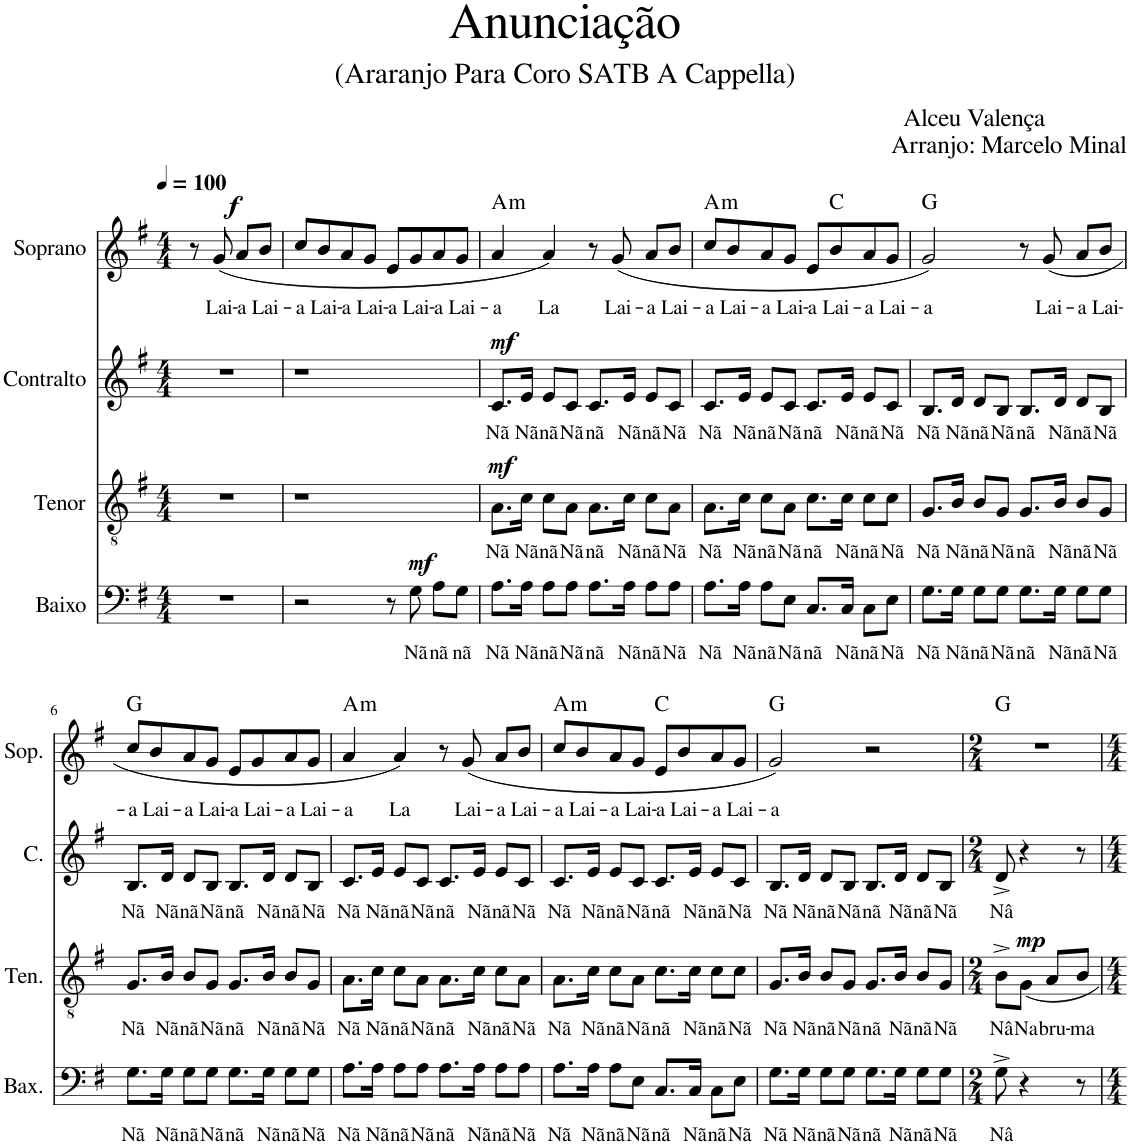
**kern	**text	**dynam	**kern	**text	**dynam	**kern	**text	**dynam	**kern	**text	**dynam	**harte
*part4	*part4	*part4	*part3	*part3	*part3	*part2	*part2	*part2	*part1	*part1	*part1	*part1
*staff4	*staff4	*staff4	*staff3	*staff3	*staff3	*staff2	*staff2	*staff2	*staff1	*staff1	*staff1	*
*I"Baixo	*	*	*I"Tenor	*	*	*I"Contralto	*	*	*I"Soprano	*	*	*
*I'Bax.	*	*	*I'Ten.	*	*	*I'C.	*	*	*I'Sop.	*	*	*
*clefF4	*	*	*clefGv2	*	*	*clefG2	*	*	*clefG2	*	*	*
*k[f#]	*	*	*k[f#]	*	*	*k[f#]	*	*	*k[f#]	*	*	*
*M4/4	*	*	*M4/4	*	*	*M4/4	*	*	*M4/4	*	*	*
*MM100	*	*	*MM100	*	*	*MM100	*	*	*MM100	*	*	*
=1	=1	=1	=1	=1	=1	=1	=1	=1	=1	=1	=1	=1
1r	.	.	1r	.	.	1r	.	.	8r	.	.	.
!	!	!	!	!	!	!	!	!	!	!LO:LY:b	!LO:DY:a	!
.	.	.	.	.	.	.	.	.	(<8g/	Lai-	f	.
!	!	!	!	!	!	!	!	!	!	!LO:LY:b	!	!
.	.	.	.	.	.	.	.	.	8a/L	-a	.	.
!	!	!	!	!	!	!	!	!	!	!LO:LY:b	!	!
.	.	.	.	.	.	.	.	.	8b/J	Lai-	.	.
.	.	.	.	.	.	.	.	.	2ryy	.	.	.
=2	=2	=2	=2	=2	=2	=2	=2	=2	=2	=2	=2	=2
!	!	!	!	!	!	!	!	!	!	!LO:LY:b	!	!
2r	.	.	1r	.	.	1r	.	.	8cc/L	-a	.	.
!	!	!	!	!	!	!	!	!	!	!LO:LY:b	!	!
.	.	.	.	.	.	.	.	.	8b/	Lai-	.	.
!	!	!	!	!	!	!	!	!	!	!LO:LY:b	!	!
.	.	.	.	.	.	.	.	.	8a/	-a	.	.
!	!	!	!	!	!	!	!	!	!	!LO:LY:b	!	!
.	.	.	.	.	.	.	.	.	8g/J	Lai-	.	.
!	!	!	!	!	!	!	!	!	!	!LO:LY:b	!	!
8r	.	.	.	.	.	.	.	.	8e/L	-a	.	.
!	!LO:LY:b	!LO:DY:a	!	!	!	!	!	!	!	!LO:LY:b	!	!
8G\	Nã	mf	.	.	.	.	.	.	8g/	Lai-	.	.
!	!LO:LY:b	!	!	!	!	!	!	!	!	!LO:LY:b	!	!
8A\L	nã	.	.	.	.	.	.	.	8a/	-a	.	.
!	!LO:LY:b	!	!	!	!	!	!	!	!	!LO:LY:b	!	!
8G\J	nã	.	.	.	.	.	.	.	8g/J	Lai-	.	.
=3	=3	=3	=3	=3	=3	=3	=3	=3	=3	=3	=3	=3
!	!LO:LY:b	!	!	!LO:LY:b	!LO:DY:a	!	!LO:LY:b	!LO:DY:a	!	!LO:LY:b	!	!LO:H:kt=m
8.A\L	Nã	.	8.A\L	Nã	mf	8.c/L	Nã	mf	4a/	-a	.	A:min
!	!LO:LY:b	!	!	!LO:LY:b	!	!	!LO:LY:b	!	!	!	!	!
16A\Jk	Nã	.	16c\Jk	Nã	.	16e/Jk	Nã	.	.	.	.	.
!	!LO:LY:b	!	!	!LO:LY:b	!	!	!LO:LY:b	!	!	!LO:LY:b	!	!
8A\L	nã	.	8c\L	nã	.	8e/L	nã	.	4a/)	La	.	.
!	!LO:LY:b	!	!	!LO:LY:b	!	!	!LO:LY:b	!	!	!	!	!
8A\J	Nã	.	8A\J	Nã	.	8c/J	Nã	.	.	.	.	.
!	!LO:LY:b	!	!	!LO:LY:b	!	!	!LO:LY:b	!	!	!	!	!
8.A\L	nã	.	8.A\L	nã	.	8.c/L	nã	.	8r	.	.	.
!	!	!	!	!	!	!	!	!	!	!LO:LY:b	!	!
.	.	.	.	.	.	.	.	.	(<8g/	Lai-	.	.
!	!LO:LY:b	!	!	!LO:LY:b	!	!	!LO:LY:b	!	!	!	!	!
16A\Jk	Nã	.	16c\Jk	Nã	.	16e/Jk	Nã	.	.	.	.	.
!	!LO:LY:b	!	!	!LO:LY:b	!	!	!LO:LY:b	!	!	!LO:LY:b	!	!
8A\L	nã	.	8c\L	nã	.	8e/L	nã	.	8a/L	-a	.	.
!	!LO:LY:b	!	!	!LO:LY:b	!	!	!LO:LY:b	!	!	!LO:LY:b	!	!
8A\J	Nã	.	8A\J	Nã	.	8c/J	Nã	.	8b/J	Lai-	.	.
=4	=4	=4	=4	=4	=4	=4	=4	=4	=4	=4	=4	=4
!	!LO:LY:b	!	!	!LO:LY:b	!	!	!LO:LY:b	!	!	!LO:LY:b	!	!LO:H:kt=m
8.A\L	Nã	.	8.A\L	Nã	.	8.c/L	Nã	.	8cc/L	-a	.	A:min
!	!	!	!	!	!	!	!	!	!	!LO:LY:b	!	!
.	.	.	.	.	.	.	.	.	8b/	Lai-	.	.
!	!LO:LY:b	!	!	!LO:LY:b	!	!	!LO:LY:b	!	!	!	!	!
16A\Jk	Nã	.	16c\Jk	Nã	.	16e/Jk	Nã	.	.	.	.	.
!	!LO:LY:b	!	!	!LO:LY:b	!	!	!LO:LY:b	!	!	!LO:LY:b	!	!
8A\L	nã	.	8c\L	nã	.	8e/L	nã	.	8a/	-a	.	.
!	!LO:LY:b	!	!	!LO:LY:b	!	!	!LO:LY:b	!	!	!LO:LY:b	!	!
8E\J	Nã	.	8A\J	Nã	.	8c/J	Nã	.	8g/J	Lai-	.	.
!	!LO:LY:b	!	!	!LO:LY:b	!	!	!LO:LY:b	!	!	!LO:LY:b	!	!
8.C/L	nã	.	8.c\L	nã	.	8.c/L	nã	.	8e/L	-a	.	.
!	!	!	!	!	!	!	!	!	!	!LO:LY:b	!	!
.	.	.	.	.	.	.	.	.	8b/	Lai-	.	C:maj
!	!LO:LY:b	!	!	!LO:LY:b	!	!	!LO:LY:b	!	!	!	!	!
16C/Jk	Nã	.	16c\Jk	Nã	.	16e/Jk	Nã	.	.	.	.	.
!	!LO:LY:b	!	!	!LO:LY:b	!	!	!LO:LY:b	!	!	!LO:LY:b	!	!
8C\L	nã	.	8c\L	nã	.	8e/L	nã	.	8a/	-a	.	.
!	!LO:LY:b	!	!	!LO:LY:b	!	!	!LO:LY:b	!	!	!LO:LY:b	!	!
8E\J	Nã	.	8c\J	Nã	.	8c/J	Nã	.	8g/J	Lai-	.	.
=5	=5	=5	=5	=5	=5	=5	=5	=5	=5	=5	=5	=5
!	!LO:LY:b	!	!	!LO:LY:b	!	!	!LO:LY:b	!	!	!LO:LY:b	!	!
8.G\L	Nã	.	8.G/L	Nã	.	8.B/L	Nã	.	2g/)	-a	.	G:maj
!	!LO:LY:b	!	!	!LO:LY:b	!	!	!LO:LY:b	!	!	!	!	!
16G\Jk	Nã	.	16B/Jk	Nã	.	16d/Jk	Nã	.	.	.	.	.
!	!LO:LY:b	!	!	!LO:LY:b	!	!	!LO:LY:b	!	!	!	!	!
8G\L	nã	.	8B/L	nã	.	8d/L	nã	.	.	.	.	.
!	!LO:LY:b	!	!	!LO:LY:b	!	!	!LO:LY:b	!	!	!	!	!
8G\J	Nã	.	8G/J	Nã	.	8B/J	Nã	.	.	.	.	.
!	!LO:LY:b	!	!	!LO:LY:b	!	!	!LO:LY:b	!	!	!	!	!
8.G\L	nã	.	8.G/L	nã	.	8.B/L	nã	.	8r	.	.	.
!	!	!	!	!	!	!	!	!	!	!LO:LY:b	!	!
.	.	.	.	.	.	.	.	.	(<8g/	Lai-	.	.
!	!LO:LY:b	!	!	!LO:LY:b	!	!	!LO:LY:b	!	!	!	!	!
16G\Jk	Nã	.	16B/Jk	Nã	.	16d/Jk	Nã	.	.	.	.	.
!	!LO:LY:b	!	!	!LO:LY:b	!	!	!LO:LY:b	!	!	!LO:LY:b	!	!
8G\L	nã	.	8B/L	nã	.	8d/L	nã	.	8a/L	-a	.	.
!	!LO:LY:b	!	!	!LO:LY:b	!	!	!LO:LY:b	!	!	!LO:LY:b	!	!
8G\J	Nã	.	8G/J	Nã	.	8B/J	Nã	.	8b/J	Lai-	.	.
!!LO:LB:g=z
=6	=6	=6	=6	=6	=6	=6	=6	=6	=6	=6	=6	=6
!	!LO:LY:b	!	!	!LO:LY:b	!	!	!LO:LY:b	!	!	!LO:LY:b	!	!
8.G\L	Nã	.	8.G/L	Nã	.	8.B/L	Nã	.	8cc/L	-a	.	G:maj
!	!	!	!	!	!	!	!	!	!	!LO:LY:b	!	!
.	.	.	.	.	.	.	.	.	8b/	Lai-	.	.
!	!LO:LY:b	!	!	!LO:LY:b	!	!	!LO:LY:b	!	!	!	!	!
16G\Jk	Nã	.	16B/Jk	Nã	.	16d/Jk	Nã	.	.	.	.	.
!	!LO:LY:b	!	!	!LO:LY:b	!	!	!LO:LY:b	!	!	!LO:LY:b	!	!
8G\L	nã	.	8B/L	nã	.	8d/L	nã	.	8a/	-a	.	.
!	!LO:LY:b	!	!	!LO:LY:b	!	!	!LO:LY:b	!	!	!LO:LY:b	!	!
8G\J	Nã	.	8G/J	Nã	.	8B/J	Nã	.	8g/J	Lai-	.	.
!	!LO:LY:b	!	!	!LO:LY:b	!	!	!LO:LY:b	!	!	!LO:LY:b	!	!
8.G\L	nã	.	8.G/L	nã	.	8.B/L	nã	.	8e/L	-a	.	.
!	!	!	!	!	!	!	!	!	!	!LO:LY:b	!	!
.	.	.	.	.	.	.	.	.	8g/	Lai-	.	.
!	!LO:LY:b	!	!	!LO:LY:b	!	!	!LO:LY:b	!	!	!	!	!
16G\Jk	Nã	.	16B/Jk	Nã	.	16d/Jk	Nã	.	.	.	.	.
!	!LO:LY:b	!	!	!LO:LY:b	!	!	!LO:LY:b	!	!	!LO:LY:b	!	!
8G\L	nã	.	8B/L	nã	.	8d/L	nã	.	8a/	-a	.	.
!	!LO:LY:b	!	!	!LO:LY:b	!	!	!LO:LY:b	!	!	!LO:LY:b	!	!
8G\J	Nã	.	8G/J	Nã	.	8B/J	Nã	.	8g/J	Lai-	.	.
=7	=7	=7	=7	=7	=7	=7	=7	=7	=7	=7	=7	=7
!	!LO:LY:b	!	!	!LO:LY:b	!	!	!LO:LY:b	!	!	!LO:LY:b	!	!LO:H:kt=m
8.A\L	Nã	.	8.A\L	Nã	.	8.c/L	Nã	.	4a/	-a	.	A:min
!	!LO:LY:b	!	!	!LO:LY:b	!	!	!LO:LY:b	!	!	!	!	!
16A\Jk	Nã	.	16c\Jk	Nã	.	16e/Jk	Nã	.	.	.	.	.
!	!LO:LY:b	!	!	!LO:LY:b	!	!	!LO:LY:b	!	!	!LO:LY:b	!	!
8A\L	nã	.	8c\L	nã	.	8e/L	nã	.	4a/)	La	.	.
!	!LO:LY:b	!	!	!LO:LY:b	!	!	!LO:LY:b	!	!	!	!	!
8A\J	Nã	.	8A\J	Nã	.	8c/J	Nã	.	.	.	.	.
!	!LO:LY:b	!	!	!LO:LY:b	!	!	!LO:LY:b	!	!	!	!	!
8.A\L	nã	.	8.A\L	nã	.	8.c/L	nã	.	8r	.	.	.
!	!	!	!	!	!	!	!	!	!	!LO:LY:b	!	!
.	.	.	.	.	.	.	.	.	(<8g/	Lai-	.	.
!	!LO:LY:b	!	!	!LO:LY:b	!	!	!LO:LY:b	!	!	!	!	!
16A\Jk	Nã	.	16c\Jk	Nã	.	16e/Jk	Nã	.	.	.	.	.
!	!LO:LY:b	!	!	!LO:LY:b	!	!	!LO:LY:b	!	!	!LO:LY:b	!	!
8A\L	nã	.	8c\L	nã	.	8e/L	nã	.	8a/L	-a	.	.
!	!LO:LY:b	!	!	!LO:LY:b	!	!	!LO:LY:b	!	!	!LO:LY:b	!	!
8A\J	Nã	.	8A\J	Nã	.	8c/J	Nã	.	8b/J	Lai-	.	.
=8	=8	=8	=8	=8	=8	=8	=8	=8	=8	=8	=8	=8
!	!LO:LY:b	!	!	!LO:LY:b	!	!	!LO:LY:b	!	!	!LO:LY:b	!	!LO:H:kt=m
8.A\L	Nã	.	8.A\L	Nã	.	8.c/L	Nã	.	8cc/L	-a	.	A:min
!	!	!	!	!	!	!	!	!	!	!LO:LY:b	!	!
.	.	.	.	.	.	.	.	.	8b/	Lai-	.	.
!	!LO:LY:b	!	!	!LO:LY:b	!	!	!LO:LY:b	!	!	!	!	!
16A\Jk	Nã	.	16c\Jk	Nã	.	16e/Jk	Nã	.	.	.	.	.
!	!LO:LY:b	!	!	!LO:LY:b	!	!	!LO:LY:b	!	!	!LO:LY:b	!	!
8A\L	nã	.	8c\L	nã	.	8e/L	nã	.	8a/	-a	.	.
!	!LO:LY:b	!	!	!LO:LY:b	!	!	!LO:LY:b	!	!	!LO:LY:b	!	!
8E\J	Nã	.	8A\J	Nã	.	8c/J	Nã	.	8g/J	Lai-	.	.
!	!LO:LY:b	!	!	!LO:LY:b	!	!	!LO:LY:b	!	!	!LO:LY:b	!	!
8.C/L	nã	.	8.c\L	nã	.	8.c/L	nã	.	8e/L	-a	.	C:maj
!	!	!	!	!	!	!	!	!	!	!LO:LY:b	!	!
.	.	.	.	.	.	.	.	.	8b/	Lai-	.	.
!	!LO:LY:b	!	!	!LO:LY:b	!	!	!LO:LY:b	!	!	!	!	!
16C/Jk	Nã	.	16c\Jk	Nã	.	16e/Jk	Nã	.	.	.	.	.
!	!LO:LY:b	!	!	!LO:LY:b	!	!	!LO:LY:b	!	!	!LO:LY:b	!	!
8C\L	nã	.	8c\L	nã	.	8e/L	nã	.	8a/	-a	.	.
!	!LO:LY:b	!	!	!LO:LY:b	!	!	!LO:LY:b	!	!	!LO:LY:b	!	!
8E\J	Nã	.	8c\J	Nã	.	8c/J	Nã	.	8g/J	Lai-	.	.
=9	=9	=9	=9	=9	=9	=9	=9	=9	=9	=9	=9	=9
!	!LO:LY:b	!	!	!LO:LY:b	!	!	!LO:LY:b	!	!	!LO:LY:b	!	!
8.G\L	Nã	.	8.G/L	Nã	.	8.B/L	Nã	.	2g/)	-a	.	G:maj
!	!LO:LY:b	!	!	!LO:LY:b	!	!	!LO:LY:b	!	!	!	!	!
16G\Jk	Nã	.	16B/Jk	Nã	.	16d/Jk	Nã	.	.	.	.	.
!	!LO:LY:b	!	!	!LO:LY:b	!	!	!LO:LY:b	!	!	!	!	!
8G\L	nã	.	8B/L	nã	.	8d/L	nã	.	.	.	.	.
!	!LO:LY:b	!	!	!LO:LY:b	!	!	!LO:LY:b	!	!	!	!	!
8G\J	Nã	.	8G/J	Nã	.	8B/J	Nã	.	.	.	.	.
!	!LO:LY:b	!	!	!LO:LY:b	!	!	!LO:LY:b	!	!	!	!	!
8.G\L	nã	.	8.G/L	nã	.	8.B/L	nã	.	2r	.	.	.
!	!LO:LY:b	!	!	!LO:LY:b	!	!	!LO:LY:b	!	!	!	!	!
16G\Jk	Nã	.	16B/Jk	Nã	.	16d/Jk	Nã	.	.	.	.	.
!	!LO:LY:b	!	!	!LO:LY:b	!	!	!LO:LY:b	!	!	!	!	!
8G\L	nã	.	8B/L	nã	.	8d/L	nã	.	.	.	.	.
!	!LO:LY:b	!	!	!LO:LY:b	!	!	!LO:LY:b	!	!	!	!	!
8G\J	Nã	.	8G/J	Nã	.	8B/J	Nã	.	.	.	.	.
=10	=10	=10	=10	=10	=10	=10	=10	=10	=10	=10	=10	=10
*M2/4	*	*	*M2/4	*	*	*M2/4	*	*	*M2/4	*	*	*
!	!LO:LY:b	!	!	!LO:LY:b	!	!	!LO:LY:b	!	!	!	!	!
8G^\	Nâ	.	8B^\L	Nâ	.	8d^/	Nâ	.	2r	.	.	G:maj
!	!	!	!	!LO:LY:b	!LO:DY:a	!	!	!	!	!	!	!
4r	.	.	8G\J	Na	mp	4r	.	.	.	.	.	.
!	!	!	!	!LO:LY:b	!	!	!	!	!	!	!	!
.	.	.	8A/L	bru-	.	.	.	.	.	.	.	.
!	!	!	!	!LO:LY:b	!	!	!	!	!	!	!	!
8r	.	.	8B/J	-ma	.	8r	.	.	.	.	.	.
=	=	=	=	=	=	=	=	=	=	=	=	=
*-	*-	*-	*-	*-	*-	*-	*-	*-	*-	*-	*-	*-
